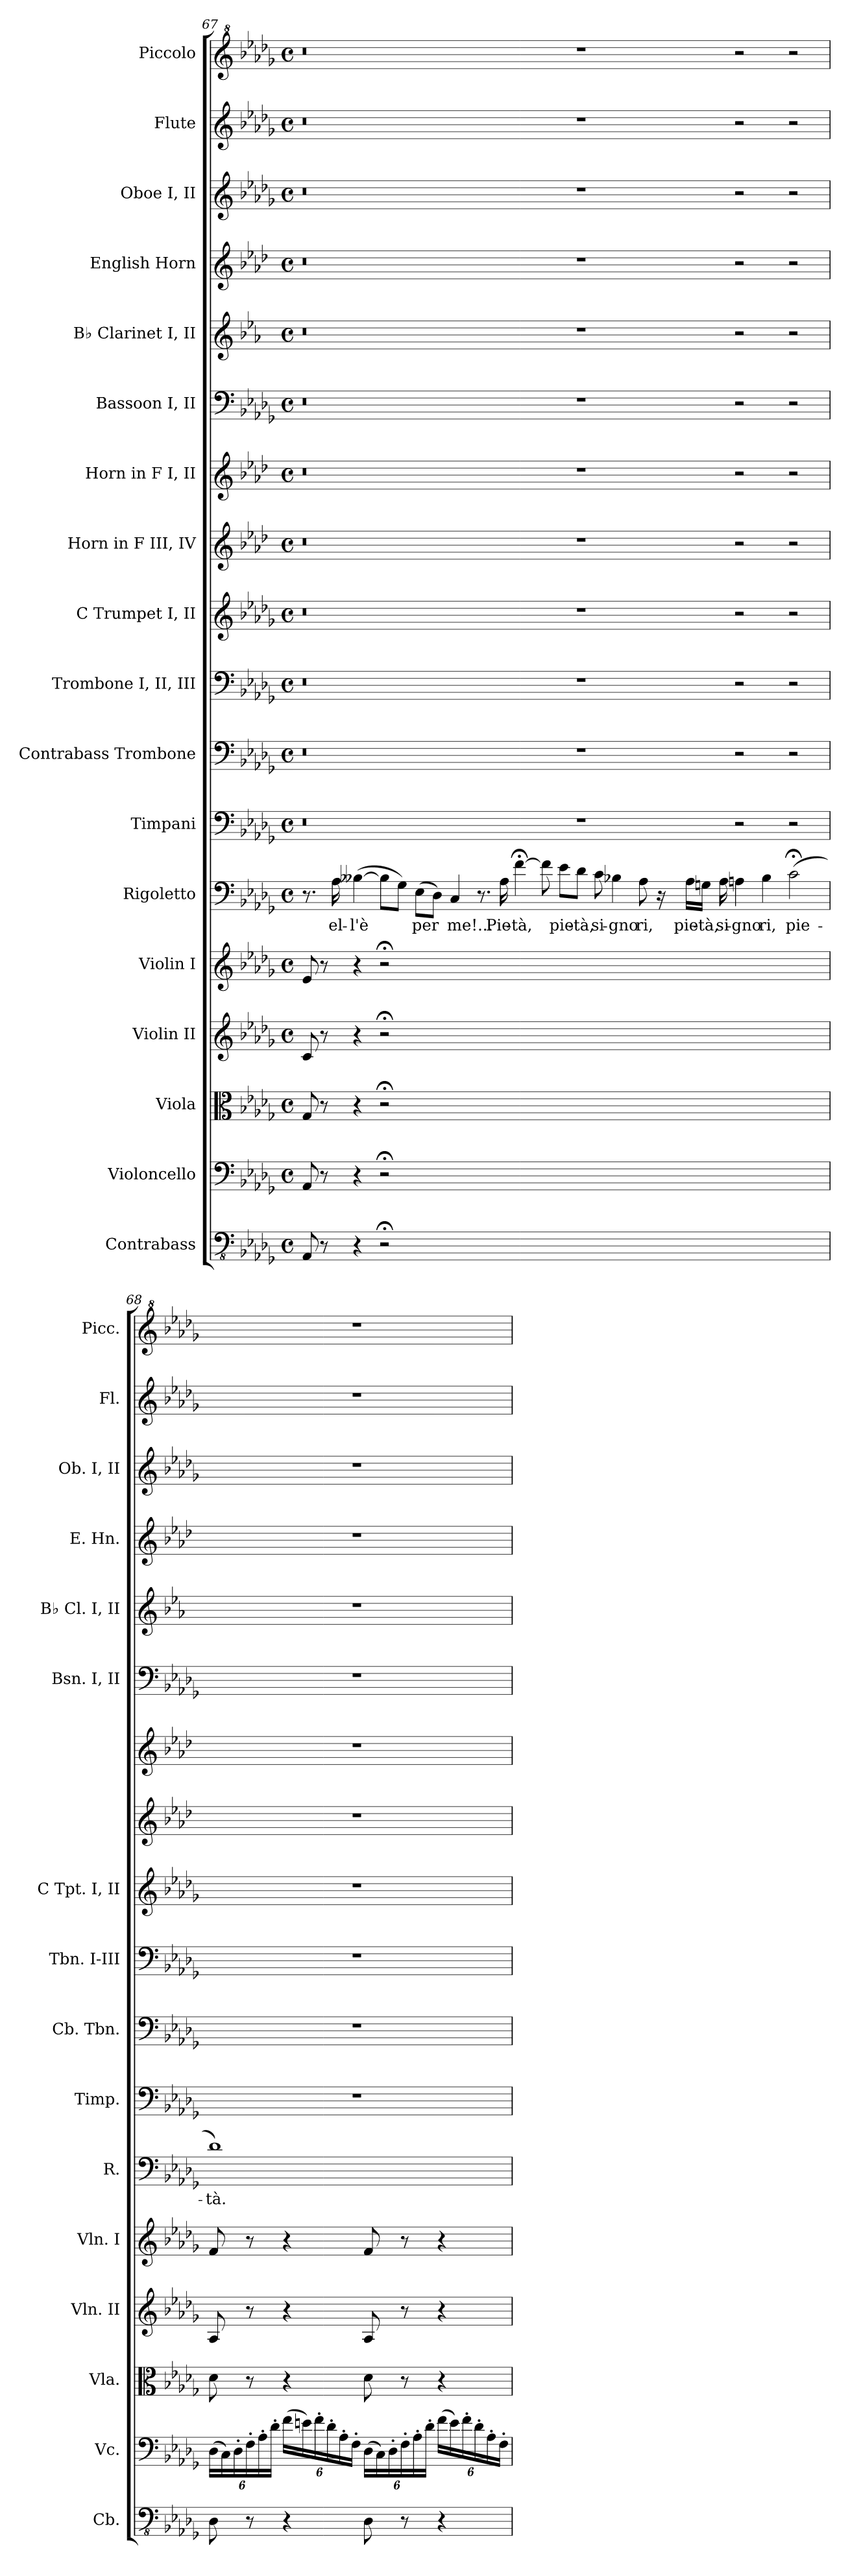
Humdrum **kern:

**kern	**kern	**kern	**kern	**kern	**kern	**text	**kern	**kern	**kern	**kern	**kern	**kern	**kern	**kern	**kern	**kern	**kern	**kern
*part18	*part17	*part16	*part15	*part14	*part13	*part13	*part12	*part11	*part10	*part9	*part8	*part7	*part6	*part5	*part4	*part3	*part2	*part1
*staff18	*staff17	*staff16	*staff15	*staff14	*staff13	*staff13	*staff12	*staff11	*staff10	*staff9	*staff8	*staff7	*staff6	*staff5	*staff4	*staff3	*staff2	*staff1
*I"Contrabass	*I"Violoncello	*I"Viola	*I"Violin II	*I"Violin I	*I"Rigoletto	*	*I"Timpani	*I"Contrabass  Trombone	*I"Trombone I, II, III	*I"C Trumpet I, II	*I"Horn in F III, IV	*I"Horn in F I, II	*I"Bassoon I, II	*I"B♭ Clarinet I, II	*I"English Horn	*I"Oboe I, II	*I"Flute	*I"Piccolo
*I'Cb.	*I'Vc.	*I'Vla.	*I'Vln. II	*I'Vln. I	*I'R.	*	*I'Timp.	*I'Cb.  Tbn.	*I'Tbn. I-III	*I'C Tpt. I, II	*	*	*I'Bsn. I, II	*I'B♭ Cl. I, II	*I'E. Hn.	*I'Ob. I, II	*I'Fl.	*I'Picc.
!!LO:PB:g=z
*clefFv4	*clefF4	*clefC3	*clefG2	*clefG2	*clefF4	*	*clefF4	*clefF4	*clefF4	*clefG2	*clefG2	*clefG2	*clefF4	*clefG2	*clefG2	*clefG2	*clefG2	*clefG^2
*	*	*	*	*	*	*	*	*	*	*	*ITrd4c7	*ITrd4c7	*	*ITrd1c2	*ITrd4c7	*	*	*ITrd-7c-12
*k[b-e-a-d-g-]	*k[b-e-a-d-g-]	*k[b-e-a-d-g-]	*k[b-e-a-d-g-]	*k[b-e-a-d-g-]	*k[b-e-a-d-g-]	*	*k[b-e-a-d-g-]	*k[b-e-a-d-g-]	*k[b-e-a-d-g-]	*k[b-e-a-d-g-]	*k[b-e-a-d-g-]	*k[b-e-a-d-g-]	*k[b-e-a-d-g-]	*k[b-e-a-d-g-]	*k[b-e-a-d-g-]	*k[b-e-a-d-g-]	*k[b-e-a-d-g-]	*k[b-e-a-d-g-]
*M4/4	*M4/4	*M4/4	*M4/4	*M4/4	*M4/4	*	*M4/4	*M4/4	*M4/4	*M4/4	*M4/4	*M4/4	*M4/4	*M4/4	*M4/4	*M4/4	*M4/4	*M4/4
*met(c)	*met(c)	*met(c)	*met(c)	*met(c)	*met(c)	*	*met(c)	*met(c)	*met(c)	*met(c)	*met(c)	*met(c)	*met(c)	*met(c)	*met(c)	*met(c)	*met(c)	*met(c)
=67	=67	=67	=67	=67	=67	=67	=67	=67	=67	=67	=67	=67	=67	=67	=67	=67	=67	=67
8AAA-/	8AA-/	8G-/	8c/	8e-/	8.r	.	0r	0r	0r	0r	0r	0r	0r	0r	0r	0r	0r	0r
8r	8r	8r	8r	8r	.	.	.	.	.	.	.	.	.	.	.	.	.	.
.	.	.	.	.	16A-\	el-	.	.	.	.	.	.	.	.	.	.	.	.
4r	4r	4r	4r	4r	([4B--X\	-l'è	.	.	.	.	.	.	.	.	.	.	.	.
2r;<	2r;<	2r;<	2r;<	2r;<	8B--\L]	.	.	.	.	.	.	.	.	.	.	.	.	.
.	.	.	.	.	8G-\J)	.	.	.	.	.	.	.	.	.	.	.	.	.
.	.	.	.	.	(8E-\L	per	.	.	.	.	.	.	.	.	.	.	.	.
.	.	.	.	.	8D-\J)	.	.	.	.	.	.	.	.	.	.	.	.	.
0ryy	0ryy	0ryy	0ryy	0ryy	4C/	me!...	.	.	.	.	.	.	.	.	.	.	.	.
.	.	.	.	.	8.r	.	.	.	.	.	.	.	.	.	.	.	.	.
.	.	.	.	.	16A-\	Pie-	.	.	.	.	.	.	.	.	.	.	.	.
.	.	.	.	.	[4f;<\	-tà,	.	.	.	.	.	.	.	.	.	.	.	.
.	.	.	.	.	8f\]	.	.	.	.	.	.	.	.	.	.	.	.	.
.	.	.	.	.	8e-\L	pie-	.	.	.	.	.	.	.	.	.	.	.	.
.	.	.	.	.	8d-\J	-tà,	1r	1r	1r	1r	1r	1r	1r	1r	1r	1r	1r	1r
.	.	.	.	.	8c\	si-	.	.	.	.	.	.	.	.	.	.	.	.
.	.	.	.	.	4B-X\	-gno-	.	.	.	.	.	.	.	.	.	.	.	.
.	.	.	.	.	8A-\	-ri,	.	.	.	.	.	.	.	.	.	.	.	.
.	.	.	.	.	16r	.	.	.	.	.	.	.	.	.	.	.	.	.
.	.	.	.	.	8ryy	.	.	.	.	.	.	.	.	.	.	.	.	.
.	.	.	.	.	16A-\LL	pie-	.	.	.	.	.	.	.	.	.	.	.	.
.	.	.	.	.	16Gn\JJ	-tà,	.	.	.	.	.	.	.	.	.	.	.	.
.	.	.	.	.	16A-\	si-	.	.	.	.	.	.	.	.	.	.	.	.
1ryy	1ryy	1ryy	1ryy	1ryy	4An\	-gno-	2r	2r	2r	2r	2r	2r	2r	2r	2r	2r	2r	2r
.	.	.	.	.	4B-\	-ri,	.	.	.	.	.	.	.	.	.	.	.	.
.	.	.	.	.	(2c;<\	pie-	2r	2r	2r	2r	2r	2r	2r	2r	2r	2r	2r	2r
!!LO:LB:g=z
=68	=68	=68	=68	=68	=68	=68	=68	=68	=68	=68	=68	=68	=68	=68	=68	=68	=68	=68
*	*Xbrackettup	*	*	*	*	*	*	*	*	*	*	*	*	*	*	*	*	*
8DD-\	(24D-\LL	8d-\	8A-/	8f/	1d-)	-tà.	1r	1r	1r	1r	1r	1r	1r	1r	1r	1r	1r	1r
.	24C\)	.	.	.	.	.	.	.	.	.	.	.	.	.	.	.	.	.
.	24D-'\	.	.	.	.	.	.	.	.	.	.	.	.	.	.	.	.	.
8r	24F'\	8r	8r	8r	.	.	.	.	.	.	.	.	.	.	.	.	.	.
.	24A-'\	.	.	.	.	.	.	.	.	.	.	.	.	.	.	.	.	.
.	24d-'\JJ	.	.	.	.	.	.	.	.	.	.	.	.	.	.	.	.	.
4r	(24f\LL	4r	4r	4r	.	.	.	.	.	.	.	.	.	.	.	.	.	.
.	24en\)	.	.	.	.	.	.	.	.	.	.	.	.	.	.	.	.	.
.	24f'\	.	.	.	.	.	.	.	.	.	.	.	.	.	.	.	.	.
.	24d-'\	.	.	.	.	.	.	.	.	.	.	.	.	.	.	.	.	.
.	24A-'\	.	.	.	.	.	.	.	.	.	.	.	.	.	.	.	.	.
.	24F'\JJ	.	.	.	.	.	.	.	.	.	.	.	.	.	.	.	.	.
8DD-\	(24D-\LL	8d-\	8A-/	8f/	.	.	.	.	.	.	.	.	.	.	.	.	.	.
.	24C\)	.	.	.	.	.	.	.	.	.	.	.	.	.	.	.	.	.
.	24D-'\	.	.	.	.	.	.	.	.	.	.	.	.	.	.	.	.	.
8r	24F'\	8r	8r	8r	.	.	.	.	.	.	.	.	.	.	.	.	.	.
.	24A-'\	.	.	.	.	.	.	.	.	.	.	.	.	.	.	.	.	.
.	24d-'\JJ	.	.	.	.	.	.	.	.	.	.	.	.	.	.	.	.	.
4r	(24f\LL	4r	4r	4r	.	.	.	.	.	.	.	.	.	.	.	.	.	.
.	24e\)	.	.	.	.	.	.	.	.	.	.	.	.	.	.	.	.	.
.	24f'\	.	.	.	.	.	.	.	.	.	.	.	.	.	.	.	.	.
.	24d-'\	.	.	.	.	.	.	.	.	.	.	.	.	.	.	.	.	.
.	24A-'\	.	.	.	.	.	.	.	.	.	.	.	.	.	.	.	.	.
.	24F'\JJ	.	.	.	.	.	.	.	.	.	.	.	.	.	.	.	.	.
=	=	=	=	=	=	=	=	=	=	=	=	=	=	=	=	=	=	=
*-	*-	*-	*-	*-	*-	*-	*-	*-	*-	*-	*-	*-	*-	*-	*-	*-	*-	*-
